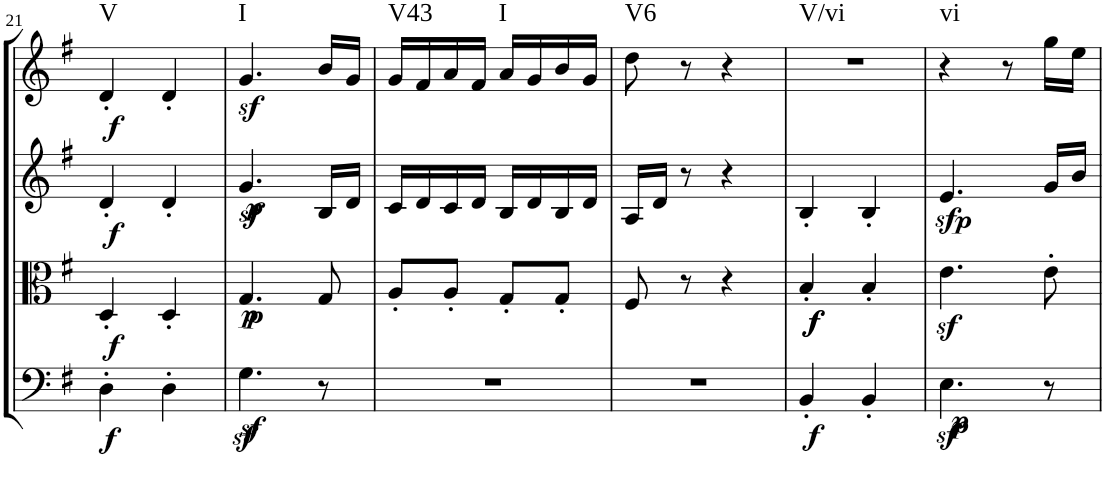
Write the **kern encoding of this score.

**kern	**dynam	**kern	**dynam	**kern	**dynam	**kern	**dynam	**harte
*part4	*part4	*part3	*part3	*part2	*part2	*part1	*part1	*part1
*staff4	*staff4	*staff3	*staff3	*staff2	*staff2	*staff1	*staff1	*
*I"Cello	*	*I"Viola	*	*I"2nd Violin	*	*I"1st Violin	*	*
*	*	*I'Vla	*	*I'Vln	*	*I'Vln	*	*
!!LO:PB:g=z
*clefF4	*	*clefC3	*	*clefG2	*	*clefG2	*	*
*k[f#]	*	*k[f#]	*	*k[f#]	*	*k[f#]	*	*
*G:	*	*G:	*	*G:	*	*G:	*	*
*M2/4	*	*M2/4	*	*M2/4	*	*M2/4	*	*
=21	=21	=21	=21	=21	=21	=21	=21	=21
!	!LO:DY:b	!	!LO:DY:b	!	!LO:DY:b	!	!LO:DY:b	!LO:H:kt=V
4D'\	f	4D'/	f	4d'/	f	4d'/	f	N
4D'\	.	4D'/	.	4d'/	.	4d'/	.	.
=22	=22	=22	=22	=22	=22	=22	=22	=22
!	!	!	!LO:DY:b	!	!	!	!	!
!	!	!	!LO:DY:n=1:b	!	!LO:DY:b	!	!LO:DY:b	!LO:H:kt=I
4.Gz<\	.	4.G/	p p	4.gz</	p	4.g/	sf	N
8r	.	8G/	.	16B/LL	.	16b/LL	.	.
.	.	.	.	16d/JJ	.	16g/JJ	.	.
=23	=23	=23	=23	=23	=23	=23	=23	=23
!	!	!	!	!	!	!	!	!LO:H:kt=V43
2r	.	8A'/L	.	16c/LL	.	16g/LL	.	N
.	.	.	.	16d/	.	16f#/	.	.
.	.	8A'/J	.	16c/	.	16a/	.	.
.	.	.	.	16d/JJ	.	16f#/JJ	.	.
!	!	!	!	!	!	!	!	!LO:H:kt=I
.	.	8G'/L	.	16B/LL	.	16a/LL	.	N
.	.	.	.	16d/	.	16g/	.	.
.	.	8G'/J	.	16B/	.	16b/	.	.
.	.	.	.	16d/JJ	.	16g/JJ	.	.
=24	=24	=24	=24	=24	=24	=24	=24	=24
!	!	!	!	!	!	!	!	!LO:H:kt=V6
2r	.	8F#/	.	16A/LL	.	8dd\	.	N
.	.	.	.	16d/JJ	.	.	.	.
.	.	8r	.	8r	.	8r	.	.
.	.	4r	.	4r	.	4r	.	.
=25	=25	=25	=25	=25	=25	=25	=25	=25
!	!LO:DY:b	!	!LO:DY:b	!	!	!	!	!
!	!	!	!LO:DY:n=1:b	!	!	!	!	!LO:H:kt=V/vi
4BB'/	f	4B'/	f f	4B'/	.	2r	.	N
4BB'/	.	4B'/	.	4B'/	.	.	.	.
=26	=26	=26	=26	=26	=26	=26	=26	=26
!	!LO:DY:b	!	!	!	!	!	!	!
!	!LO:DY:n=1:b	!	!	!	!LO:DY:b	!	!	!LO:H:kt=vi
4.Ez<\	p p	4.ez<\	.	4.ez</	p	4r	.	N
.	.	.	.	.	.	8r	.	.
8r	.	8e'\	.	16g/LL	.	16gg\LL	.	.
.	.	.	.	16b/JJ	.	16ee\JJ	.	.
=	=	=	=	=	=	=	=	=
*-	*-	*-	*-	*-	*-	*-	*-	*-
